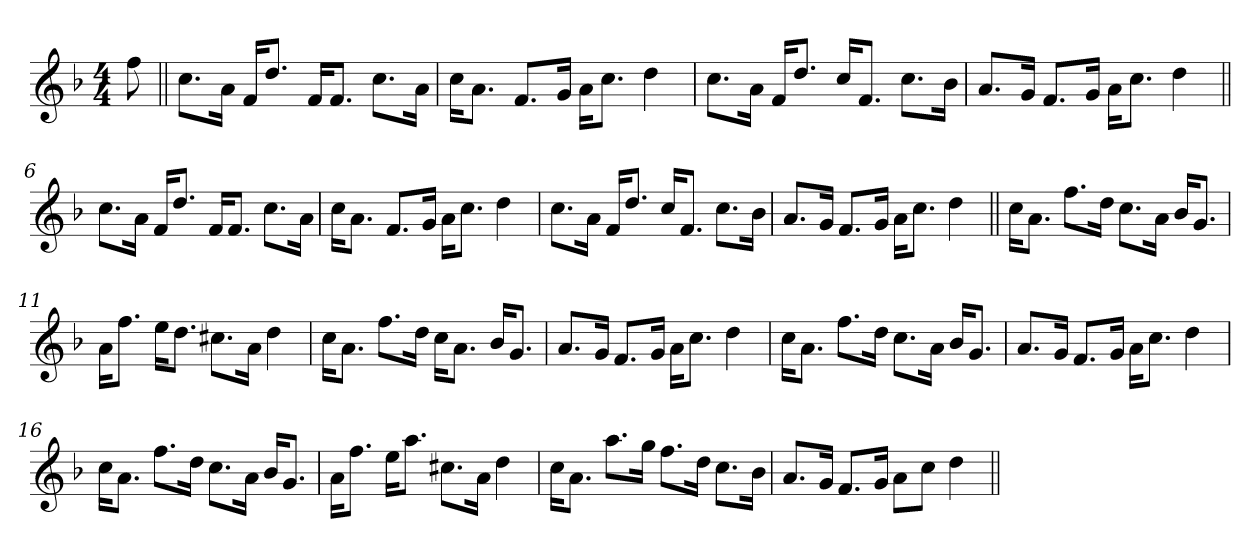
**kern
*part1
*staff1
*clefG2
*k[b-]
*F:
*M4/4
=1
8ff\
=2||
8.cc\L
16a\Jk
16f/KL
8.dd/J
16f/KL
8.f/J
8.cc\L
16a\Jk
=3
16cc\KL
8.a\J
8.f/L
16g/Jk
16a\KL
8.cc\J
4dd\
=4
8.cc\L
16a\Jk
16f/KL
8.dd/J
16cc/KL
8.f/J
8.cc\L
16b-\Jk
=5
8.a/L
16g/Jk
8.f/L
16g/Jk
16a\KL
8.cc\J
4dd\
!!LO:LB:g=z
=6||
8.cc\L
16a\Jk
16f/KL
8.dd/J
16f/KL
8.f/J
8.cc\L
16a\Jk
=7
16cc\KL
8.a\J
8.f/L
16g/Jk
16a\KL
8.cc\J
4dd\
=8
8.cc\L
16a\Jk
16f/KL
8.dd/J
16cc/KL
8.f/J
8.cc\L
16b-\Jk
=9
8.a/L
16g/Jk
8.f/L
16g/Jk
16a\KL
8.cc\J
4dd\
!!LO:LB:g=z
=10||
16cc\KL
8.a\J
8.ff\L
16dd\Jk
8.cc\L
16a\Jk
16b-/KL
8.g/J
=11
16a\KL
8.ff\J
16ee\KL
8.dd\J
8.cc#X\L
16a\Jk
4dd\
=12
16cc\KL
8.a\J
8.ff\L
16dd\Jk
16cc\KL
8.a\J
16b-/KL
8.g/J
=13
8.a/L
16g/Jk
8.f/L
16g/Jk
16a\KL
8.cc\J
4dd\
!!LO:LB:g=z
=14
16cc\KL
8.a\J
8.ff\L
16dd\Jk
8.cc\L
16a\Jk
16b-/KL
8.g/J
=15
8.a/L
16g/Jk
8.f/L
16g/Jk
16a\KL
8.cc\J
4dd\
=16
16cc\KL
8.a\J
8.ff\L
16dd\Jk
8.cc\L
16a\Jk
16b-/KL
8.g/J
=17
16a\KL
8.ff\J
16ee\KL
8.aa\J
8.cc#X\L
16a\Jk
4dd\
!!LO:LB:g=z
=18
16cc\KL
8.a\J
8.aa\L
16gg\Jk
8.ff\L
16dd\Jk
8.cc\L
16b-\Jk
=19
8.a/L
16g/Jk
8.f/L
16g/Jk
8a\L
8cc\J
4dd\
=||
*-
